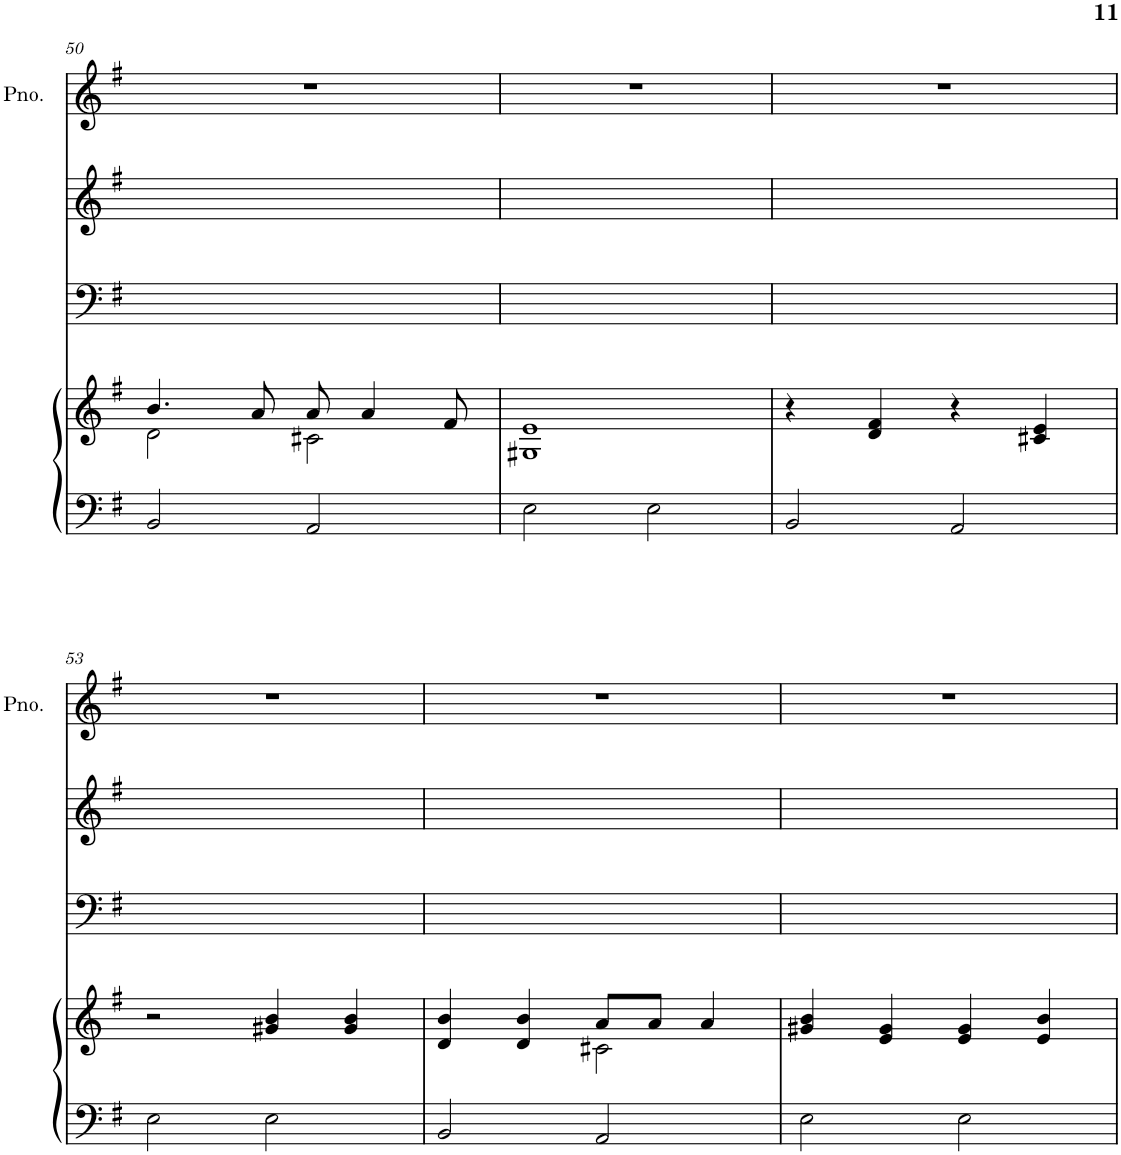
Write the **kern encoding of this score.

**kern	**kern	**kern	**kern	**kern
*part4	*part4	*part3	*part2	*part1
*staff5	*staff4	*staff3	*staff2	*staff1
*I"Piano	*	*I"Voice	*I"Voice	*I"Piano
*I'Pno	*	*I'V	*I'V	*I'Pno.
!!LO:PB:g=z
*clefF4	*clefG2	*clefF4	*clefG2	*clefG2
*k[f#]	*k[f#]	*k[f#]	*k[f#]	*k[f#]
*M4/4	*M4/4	*M4/4	*M4/4	*M4/4
=50	=50	=50	=50	=50
*	*^	*	*	*
2BB/	4.b/	2d\	1ryy	1ryy	1r
.	8a/	.	.	.	.
2AA/	8a/	2c#X\	.	.	.
.	4a/	.	.	.	.
.	8f#/	.	.	.	.
=51	=51	=51	=51	=51	=51
2E\	1e	1G#X	1ryy	1ryy	1r
2E\	.	.	.	.	.
*	*v	*v	*	*	*
=52	=52	=52	=52	=52
2BB/	4r	1ryy	1ryy	1r
.	4d/ 4f#/	.	.	.
2AA/	4r	.	.	.
.	4c#X/ 4e/	.	.	.
!!LO:LB:g=z
=53	=53	=53	=53	=53
2E\	2r	1ryy	1ryy	1r
2E\	4g#X/ 4b/	.	.	.
.	4g#/ 4b/	.	.	.
=54	=54	=54	=54	=54
*	*^	*	*	*
2BB/	4d/ 4b/	2ryy	1ryy	1ryy	1r
.	4d/ 4b/	.	.	.	.
2AA/	8a/L	2c#X\	.	.	.
.	8a/J	.	.	.	.
.	4a/	.	.	.	.
*	*v	*v	*	*	*
=55	=55	=55	=55	=55
2E\	4g#X/ 4b/	1ryy	1ryy	1r
.	4e/ 4g#/	.	.	.
2E\	4e/ 4g#/	.	.	.
.	4e/ 4b/	.	.	.
=	=	=	=	=
*-	*-	*-	*-	*-
